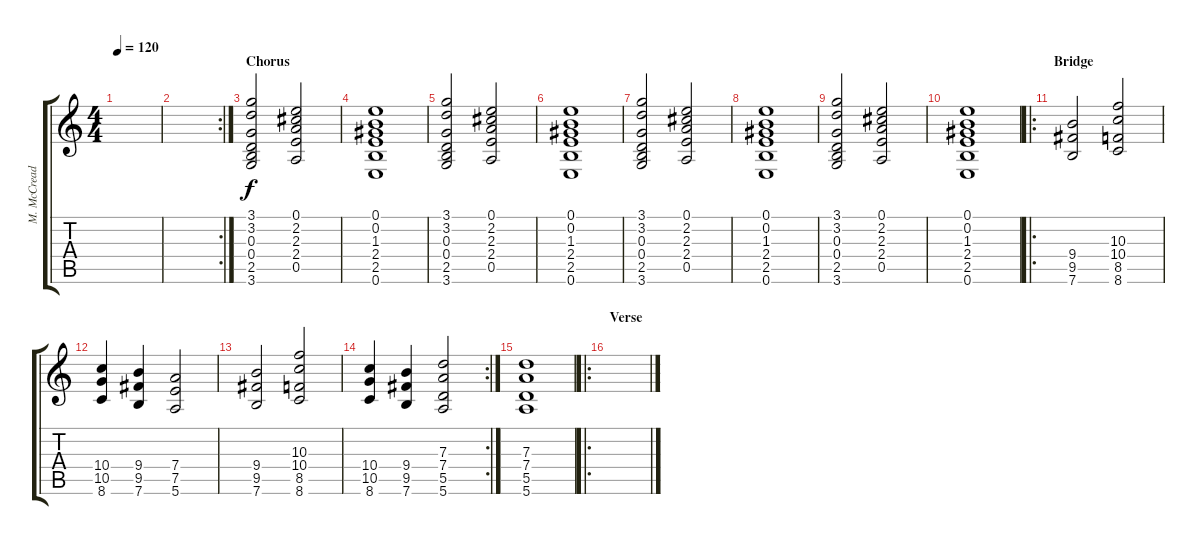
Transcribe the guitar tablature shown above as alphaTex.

\track ("M. McCready (Dist.)" "M. McCread") {instrument distortionguitar}
\staff {score tabs}
\tuning (E4 B3 G3 D3 A2 E2) {hide}
\ts (4 4)
\tempo 120
\clef g2
\ks c
|
\rc 2
|
\section ("" "Chorus")
(3.1 3.2 0.3 0.4 2.5 3.6).2 (0.1 2.2 2.3 2.4 0.5).2 |
(0.1 0.2 1.3 2.4 2.5 0.6).1 |
(3.1 3.2 0.3 0.4 2.5 3.6).2 (0.1 2.2 2.3 2.4 0.5).2 |
(0.1 0.2 1.3 2.4 2.5 0.6).1 |
(3.1 3.2 0.3 0.4 2.5 3.6).2 (0.1 2.2 2.3 2.4 0.5).2 |
(0.1 0.2 1.3 2.4 2.5 0.6).1 |
(3.1 3.2 0.3 0.4 2.5 3.6).2 (0.1 2.2 2.3 2.4 0.5).2 |
(0.1 0.2 1.3 2.4 2.5 0.6).1 |
\ro
\section ("" "Bridge")
(9.4 9.5 7.6).2 (10.3 10.4 8.5 8.6).2 |
(10.4 10.5 8.6).4 (9.4 9.5 7.6).4 (7.4 7.5 5.6).2 |
(9.4 9.5 7.6).2 (10.3 10.4 8.5 8.6).2 |
\rc 2
(10.4 10.5 8.6).4 (9.4 9.5 7.6).4 (7.3 7.4 5.5 5.6).2 |
(7.3 7.4 5.5 5.6).1 |
\ro
\section ("" "Verse")
